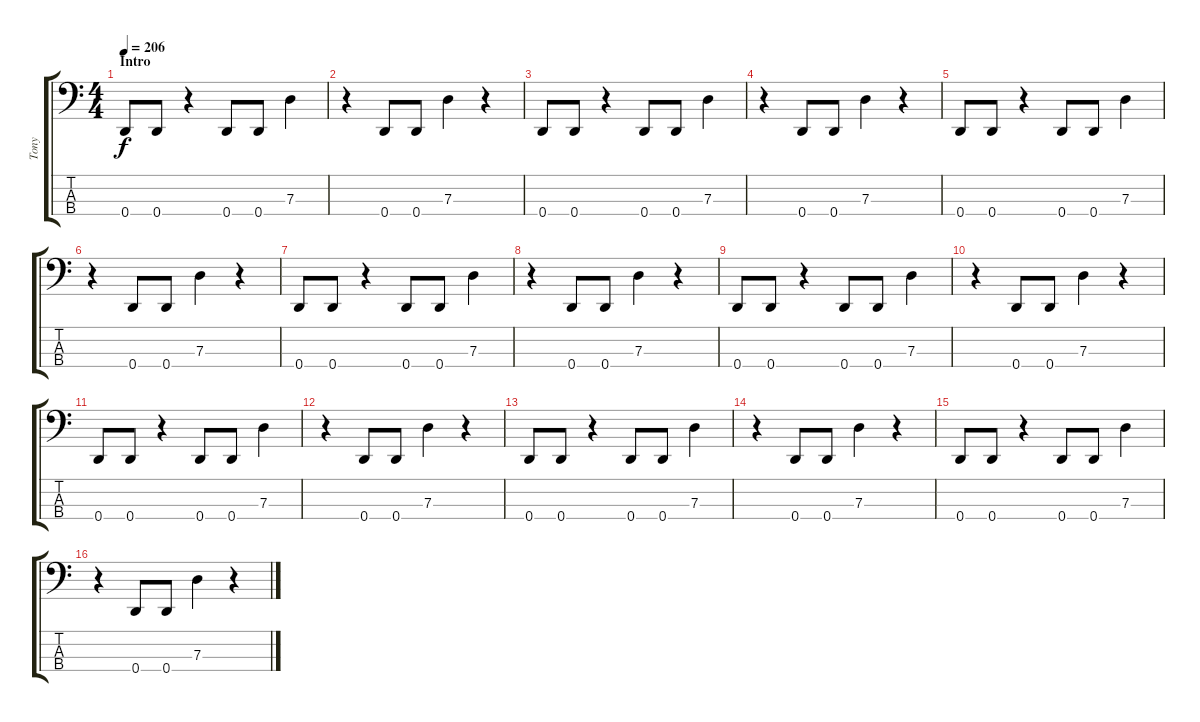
\track ("Tony" "Tony") {instrument electricbasspick}
\staff {score tabs}
\tuning (F2 C2 G1 D1) {hide}
\ts (4 4)
\section ("" "Intro")
\tempo 206
\clef f4
\ks c
0.4.8{dy f instrument electricbasspick} 0.4.8 r.4 0.4.8 0.4.8 7.3.4 |
r.4 0.4.8 0.4.8 7.3.4 r.4 |
0.4.8 0.4.8 r.4 0.4.8 0.4.8 7.3.4 |
r.4 0.4.8 0.4.8 7.3.4 r.4 |
0.4.8 0.4.8 r.4 0.4.8 0.4.8 7.3.4 |
r.4 0.4.8 0.4.8 7.3.4 r.4 |
0.4.8 0.4.8 r.4 0.4.8 0.4.8 7.3.4 |
r.4 0.4.8 0.4.8 7.3.4 r.4 |
0.4.8 0.4.8 r.4 0.4.8 0.4.8 7.3.4 |
r.4 0.4.8 0.4.8 7.3.4 r.4 |
0.4.8 0.4.8 r.4 0.4.8 0.4.8 7.3.4 |
r.4 0.4.8 0.4.8 7.3.4 r.4 |
0.4.8 0.4.8 r.4 0.4.8 0.4.8 7.3.4 |
r.4 0.4.8 0.4.8 7.3.4 r.4 |
0.4.8 0.4.8 r.4 0.4.8 0.4.8 7.3.4 |
r.4 0.4.8 0.4.8 7.3.4 r.4
